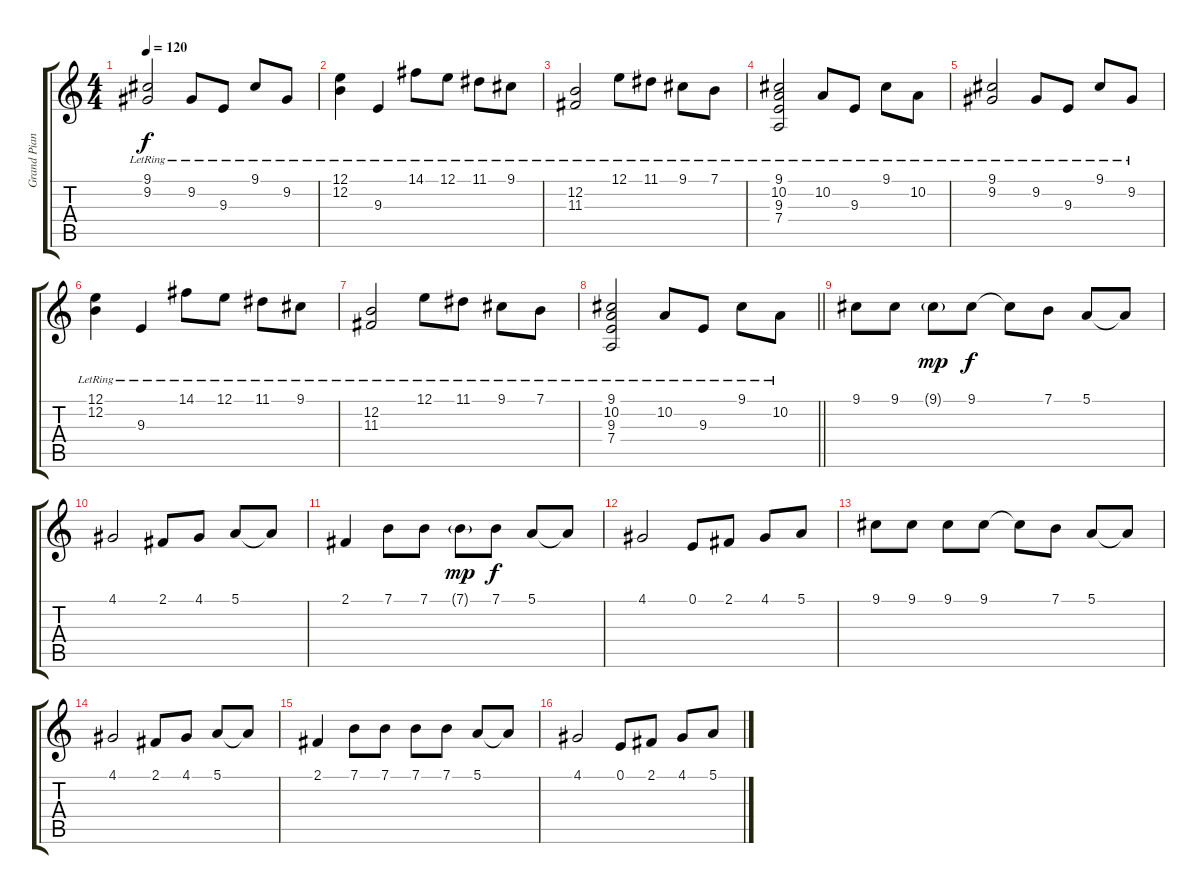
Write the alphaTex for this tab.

\track ("Grand Piano" "Grand Pian") {instrument acousticgrandpiano}
\staff {score tabs}
\tuning (E4 B3 G3 D3 A2 E2) {hide}
\ts (4 4)
\tempo 120
\clef g2
\ks c
(9.1{lr} 9.2{lr}).2{dy f} 9.2{lr}.8 9.3{lr}.8 9.1{lr}.8 9.2{lr}.8 |
(12.1{lr} 12.2{lr}).4 9.3{lr}.4 14.1{lr}.8 12.1{lr}.8 11.1{lr}.8 9.1{lr}.8 |
(12.2{lr} 11.3{lr}).2 12.1{lr}.8 11.1{lr}.8 9.1{lr}.8 7.1{lr}.8 |
(9.1{lr} 10.2{lr} 9.3{lr} 7.4{lr}).2 10.2{lr}.8 9.3{lr}.8 9.1{lr}.8 10.2{lr}.8 |
(9.1{lr} 9.2{lr}).2 9.2{lr}.8 9.3{lr}.8 9.1{lr}.8 9.2{lr}.8 |
(12.1{lr} 12.2{lr}).4 9.3{lr}.4 14.1{lr}.8 12.1{lr}.8 11.1{lr}.8 9.1{lr}.8 |
(12.2{lr} 11.3{lr}).2 12.1{lr}.8 11.1{lr}.8 9.1{lr}.8 7.1{lr}.8 |
\barLineRight lightlight
(9.1{lr} 10.2{lr} 9.3{lr} 7.4{lr}).2 10.2{lr}.8 9.3{lr}.8 9.1{lr}.8 10.2{lr}.8 |
9.1.8 9.1.8 9.1{g}.8{dy mp} 9.1.8{dy f} 9.1{t}.8 7.1.8 5.1.8 5.1{t}.8 |
4.1.2 2.1.8 4.1.8 5.1.8 5.1{t}.8 |
2.1.4 7.1.8 7.1.8 7.1{g}.8{dy mp} 7.1.8{dy f} 5.1.8 5.1{t}.8 |
4.1.2 0.1.8 2.1.8 4.1.8 5.1.8 |
9.1.8 9.1.8 9.1.8 9.1.8 9.1{t}.8 7.1.8 5.1.8 5.1{t}.8 |
4.1.2 2.1.8 4.1.8 5.1.8 5.1{t}.8 |
2.1.4 7.1.8 7.1.8 7.1.8 7.1.8 5.1.8 5.1{t}.8 |
4.1.2 0.1.8 2.1.8 4.1.8 5.1.8
